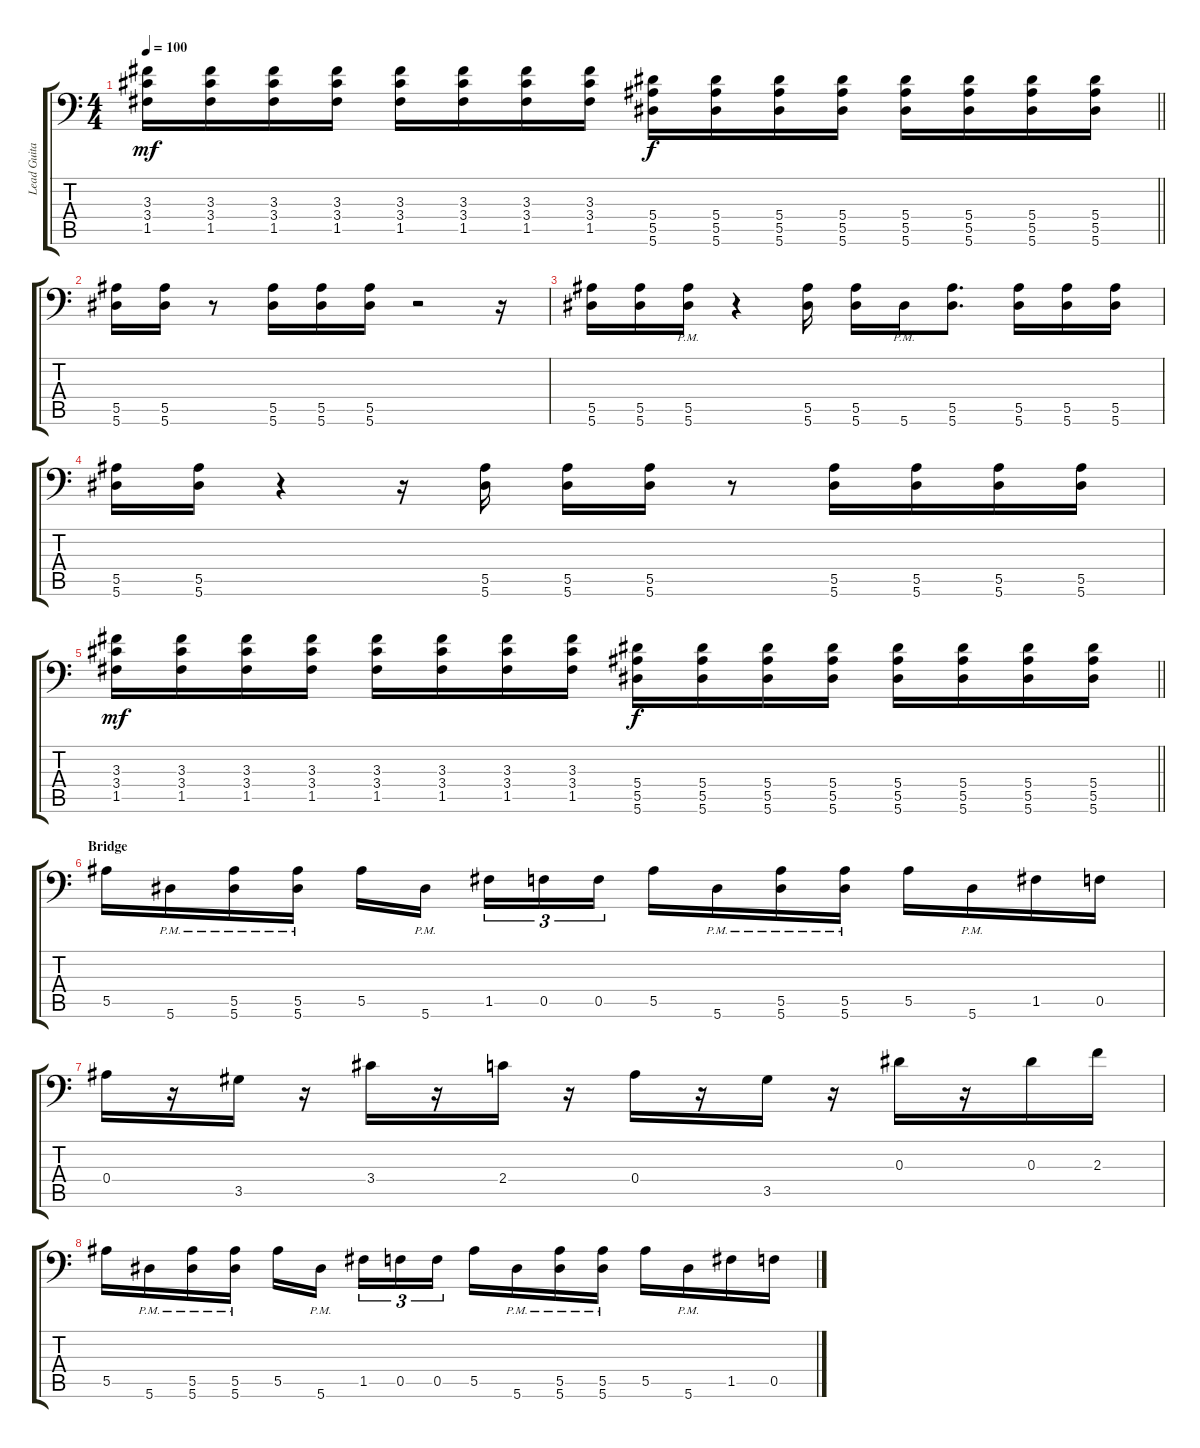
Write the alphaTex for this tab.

\track ("Lead Guitar" "Lead Guita") {instrument distortionguitar}
\staff {score tabs}
\tuning (C4 G3 Eb3 Bb2 F2 Bb1) {hide}
\ts (4 4)
\tempo 100
\clef f4
\barLineRight lightlight
\ks c
(3.3 3.4 1.5).16{dy mf volume 16 balance 8} (3.3 3.4 1.5).16 (3.3 3.4 1.5).16 (3.3 3.4 1.5).16 (3.3 3.4 1.5).16 (3.3 3.4 1.5).16 (3.3 3.4 1.5).16 (3.3 3.4 1.5).16 (5.4 5.5 5.6).16{dy f} (5.4 5.5 5.6).16 (5.4 5.5 5.6).16 (5.4 5.5 5.6).16 (5.4 5.5 5.6).16 (5.4 5.5 5.6).16 (5.4 5.5 5.6).16 (5.4 5.5 5.6).16 |
(5.5 5.6).16{balance 8} (5.5 5.6).16 r.8 (5.5 5.6).16 (5.5 5.6).16 (5.5 5.6).16 r.2 r.16 |
(5.5 5.6).16 (5.5 5.6).16 (5.5{pm} 5.6{pm}).16 r.4 (5.5 5.6).16 (5.5 5.6).16 5.6{pm}.16 (5.5 5.6).8{d} (5.5 5.6).16 (5.5 5.6).16 (5.5 5.6).16 |
(5.5 5.6).16 (5.5 5.6).16 r.4 r.16 (5.5 5.6).16 (5.5 5.6).16 (5.5 5.6).16 r.8 (5.5 5.6).16 (5.5 5.6).16 (5.5 5.6).16 (5.5 5.6).16 |
\barLineRight lightlight
(3.3 3.4 1.5).16{dy mf volume 16 balance 8} (3.3 3.4 1.5).16 (3.3 3.4 1.5).16 (3.3 3.4 1.5).16 (3.3 3.4 1.5).16 (3.3 3.4 1.5).16 (3.3 3.4 1.5).16 (3.3 3.4 1.5).16 (5.4 5.5 5.6).16{dy f} (5.4 5.5 5.6).16 (5.4 5.5 5.6).16 (5.4 5.5 5.6).16 (5.4 5.5 5.6).16 (5.4 5.5 5.6).16 (5.4 5.5 5.6).16 (5.4 5.5 5.6).16 |
\section ("" "Bridge")
5.5.16{volume 16 balance 0} 5.6{pm}.16 (5.5{pm} 5.6{pm}).16 (5.5{pm} 5.6{pm}).16 5.5.16 5.6{pm}.16{beam splitsecondary} 1.5.16{tu (3 2)} 0.5.16{tu (3 2)} 0.5.16{tu (3 2)} 5.5.16 5.6{pm}.16 (5.5{pm} 5.6{pm}).16 (5.5{pm} 5.6{pm}).16 5.5.16 5.6{pm}.16 1.5.16 0.5.16 |
0.4.16 r.16 3.5.16 r.16 3.4.16 r.16 2.4.16 r.16 0.4.16 r.16 3.5.16 r.16 0.3.16 r.16 0.3.16 2.3.16 |
5.5.16 5.6{pm}.16 (5.5{pm} 5.6{pm}).16 (5.5{pm} 5.6{pm}).16 5.5.16 5.6{pm}.16{beam splitsecondary} 1.5.16{tu (3 2)} 0.5.16{tu (3 2)} 0.5.16{tu (3 2)} 5.5.16 5.6{pm}.16 (5.5{pm} 5.6{pm}).16 (5.5{pm} 5.6{pm}).16 5.5.16 5.6{pm}.16 1.5.16 0.5.16
